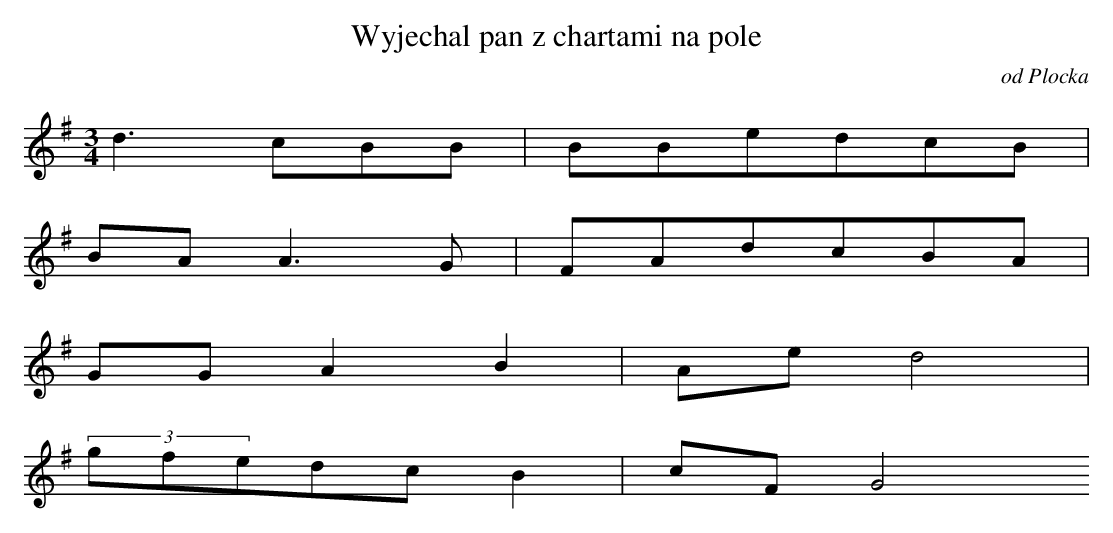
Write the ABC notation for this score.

X:1
T: Wyjechal pan z chartami na pole
O: od Plocka
M: 3/4
L: 1/8
K: G
d3cBB | BBedcB |
BAA3G | FAdcBA |
GGA2B2 | Aed4 |
(3gfedcB2 | cFG4
